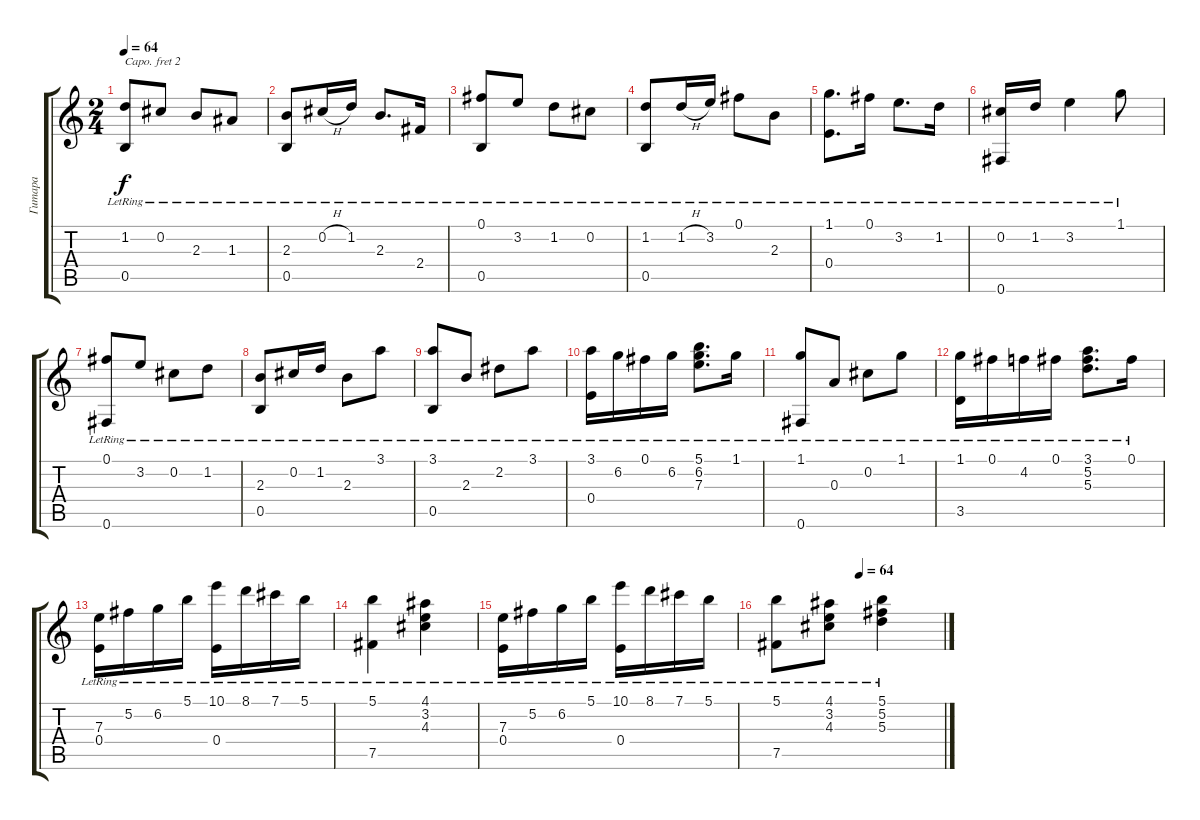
\track ("Гитара" "Гитара") {instrument acousticguitarsteel}
\staff {score tabs}
\capo 2
\tuning (E4 B3 G3 D3 A2 E2) {hide}
\ts (2 4)
\tempo 64
\clef g2
\ks c
(1.2{lr} 0.5{lr}).8{dy f} 0.2{lr}.8 2.3{lr}.8 1.3{lr}.8 |
(2.3{lr} 0.5{lr}).8 0.2{h lr}.16 1.2{lr}.16 2.3{lr}.8{d} 2.4{lr}.16 |
(0.1{lr} 0.5{lr}).8 3.2{lr}.8 1.2{lr}.8 0.2{lr}.8 |
(1.2{lr} 0.5{lr}).8 1.2{h lr}.16 3.2{lr}.16 0.1{lr}.8 2.3{lr}.8 |
(1.1{lr} 0.4{lr}).8{d} 0.1{lr}.16 3.2{lr}.8{d} 1.2{lr}.16 |
(0.2{lr} 0.6{lr}).16 1.2{lr}.16 3.2{lr}.4 1.1{lr}.8 |
(0.1{lr} 0.6{lr}).8 3.2{lr}.8 0.2{lr}.8 1.2{lr}.8 |
(2.3{lr} 0.5{lr}).8 0.2{lr}.16 1.2{lr}.16 2.3{lr}.8 3.1{lr}.8 |
(3.1{lr} 0.5{lr}).8 2.3{lr}.8 2.2{lr}.8 3.1{lr}.8 |
(3.1{lr} 0.4{lr}).16 6.2{lr}.16 0.1{lr}.16 6.2{lr}.16 (5.1{lr} 6.2{lr} 7.3{lr}).8{d} 1.1{lr}.16 |
(1.1{lr} 0.6{lr}).8 0.3{lr}.8 0.2{lr}.8 1.1{lr}.8 |
(1.1{lr} 3.5{lr}).16 0.1{lr}.16 4.2{lr}.16 0.1{lr}.16 (3.1{lr} 5.2{lr} 5.3{lr}).8{d} 0.1{lr}.16 |
(7.3{lr} 0.4{lr}).16 5.2{lr}.16 6.2{lr}.16 5.1{lr}.16 (10.1{lr} 0.4{lr}).16 8.1{lr}.16 7.1{lr}.16 5.1{lr}.16 |
(5.1{lr} 7.5{lr}).4 (4.1{lr} 3.2{lr} 4.3{lr}).4 |
(7.3{lr} 0.4{lr}).16 5.2{lr}.16 6.2{lr}.16 5.1{lr}.16 (10.1{lr} 0.4{lr}).16 8.1{lr}.16 7.1{lr}.16 5.1{lr}.16 |
\tempo (64 0.5)
(5.1{lr} 7.5{lr}).8 (4.1{lr} 3.2{lr} 4.3{lr}).8 (5.1{lr} 5.2{lr} 5.3{lr}).4
